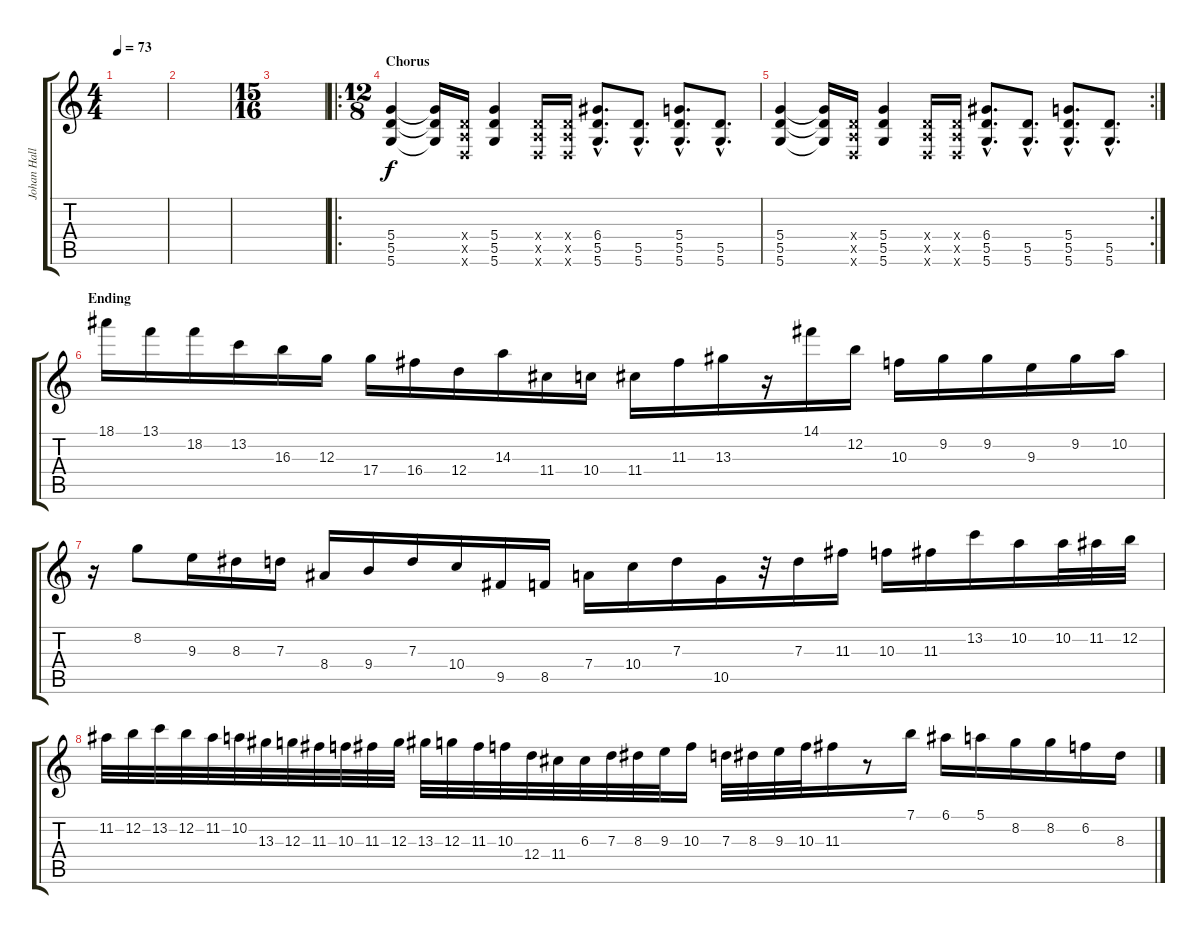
\track ("Johan Hallgren" "Johan Hall") {instrument overdrivenguitar}
\staff {score tabs}
\tuning (E4 B3 G3 D3 A2 D2) {hide}
\ts (4 4)
\tempo 73
\clef g2
\ks c
|
|
\ts (15 16)
|
\ro
\ts (12 8)
\section ("" "Chorus")
(5.4 5.5 5.6).4{volume 14 instrument distortionguitar} (5.4{t} 5.5{t} 5.6{t}).16 (0.4{x} 0.5{x} 0.6{x}).16 (5.4 5.5 5.6).4 (0.4{x} 0.5{x} 0.6{x}).16 (0.4{x} 0.5{x} 0.6{x}).16 (6.4{hac} 5.5{hac} 5.6{hac}).8{d} (5.5{hac} 5.6{hac}).8{d} (5.4{hac} 5.5{hac} 5.6{hac}).8{d} (5.5{hac} 5.6{hac}).8{d} |
\rc 2
(5.4 5.5 5.6).4 (5.4{t} 5.5{t} 5.6{t}).16 (0.4{x} 0.5{x} 0.6{x}).16 (5.4 5.5 5.6).4 (0.4{x} 0.5{x} 0.6{x}).16 (0.4{x} 0.5{x} 0.6{x}).16 (6.4{hac} 5.5{hac} 5.6{hac}).8{d} (5.5{hac} 5.6{hac}).8{d} (5.4{hac} 5.5{hac} 5.6{hac}).8{d} (5.5{hac} 5.6{hac}).8{d} |
\section ("" "Ending")
18.1.16{volume 8} 13.1.16 18.2.16 13.2.16 16.3.16 12.3.16 17.4.16 16.4.16 12.4.16 14.3.16 11.4.16 10.4.16 11.4.16 11.3.16 13.3.16 r.16 14.1.16 12.2.16 10.3.16 9.2.16 9.2.16 9.3.16 9.2.16 10.2.16 |
r.16 8.2.8 9.3.16 8.3.16 7.3.16 8.4.16 9.4.16 7.3.16 10.4.16 9.5.16 8.5.16 7.4.16 10.4.16 7.3.16 10.5.16 r.32 7.3.16 11.3.16 10.3.16 11.3.16 13.2.16 10.2.16 10.2.32 11.2.32 12.2.32 |
11.2.32 12.2.32 13.2.32 12.2.32 11.2.32 10.2.32 13.3.32 12.3.32 11.3.32 10.3.32 11.3.32 12.3.32 13.3.32 12.3.32 11.3.32 10.3.32 12.4.32 11.4.32 6.3.32 7.3.32 8.3.32 9.3.32 10.3.16 7.3.32 8.3.32 9.3.32 10.3.32 11.3.16 r.8 7.1.16 6.1.16 5.1.16 8.2.16 8.2.16 6.2.16 8.3.16
